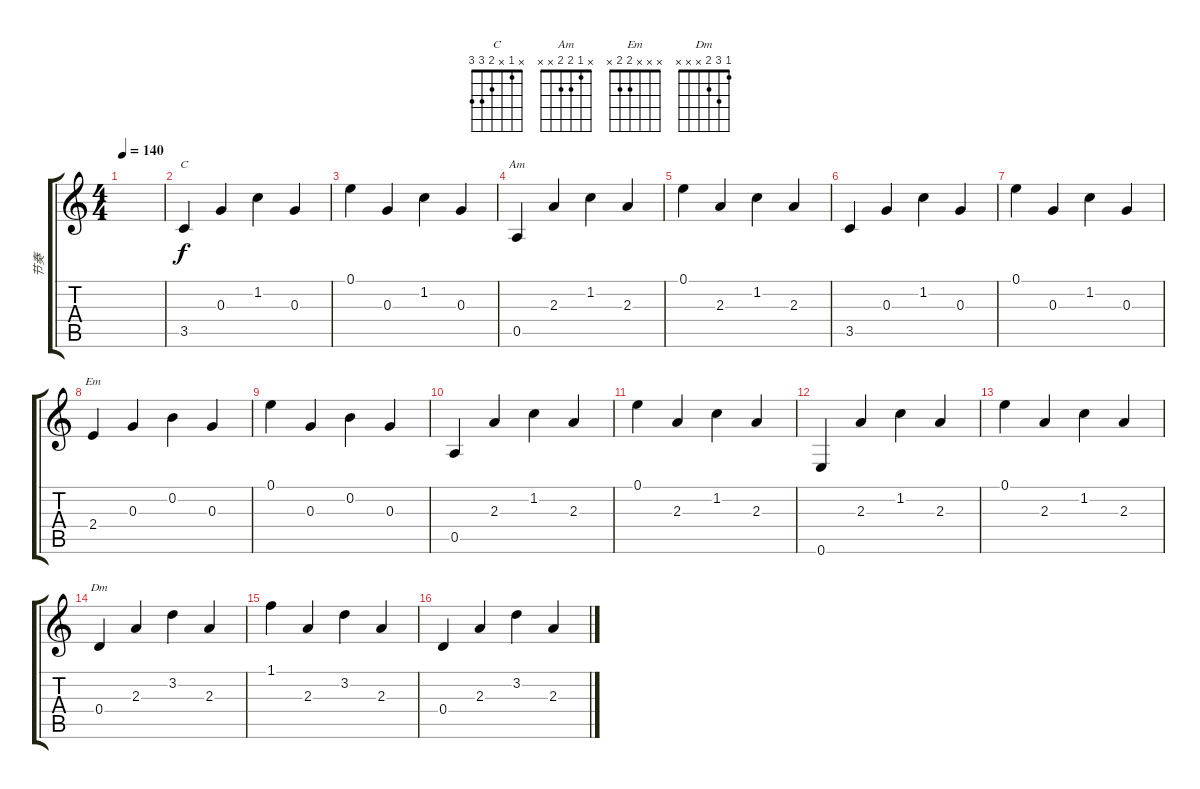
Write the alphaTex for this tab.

\track ("节奏" "节奏") {instrument acousticguitarnylon}
\staff {score tabs}
\tuning (E4 B3 G3 D3 A2 E2) {hide}
\chord ("C" x 1 x 2 3 3)
\chord ("Am" x 1 2 2 x x)
\chord ("Em" x x x 2 2 x)
\chord ("Dm" 1 3 2 x x x)
\ts (4 4)
\tempo 140
\clef g2
\ks c
|
3.5.4{ch "C"} 0.3.4 1.2.4 0.3.4 |
0.1.4 0.3.4 1.2.4 0.3.4 |
0.5.4{ch "Am"} 2.3.4 1.2.4 2.3.4 |
0.1.4 2.3.4 1.2.4 2.3.4 |
3.5.4 0.3.4 1.2.4 0.3.4 |
0.1.4 0.3.4 1.2.4 0.3.4 |
2.4.4{ch "Em"} 0.3.4 0.2.4 0.3.4 |
0.1.4 0.3.4 0.2.4 0.3.4 |
0.5.4 2.3.4 1.2.4 2.3.4 |
0.1.4 2.3.4 1.2.4 2.3.4 |
0.6.4 2.3.4 1.2.4 2.3.4 |
0.1.4 2.3.4 1.2.4 2.3.4 |
0.4.4{ch "Dm"} 2.3.4 3.2.4 2.3.4 |
1.1.4 2.3.4 3.2.4 2.3.4 |
0.4.4 2.3.4 3.2.4 2.3.4
